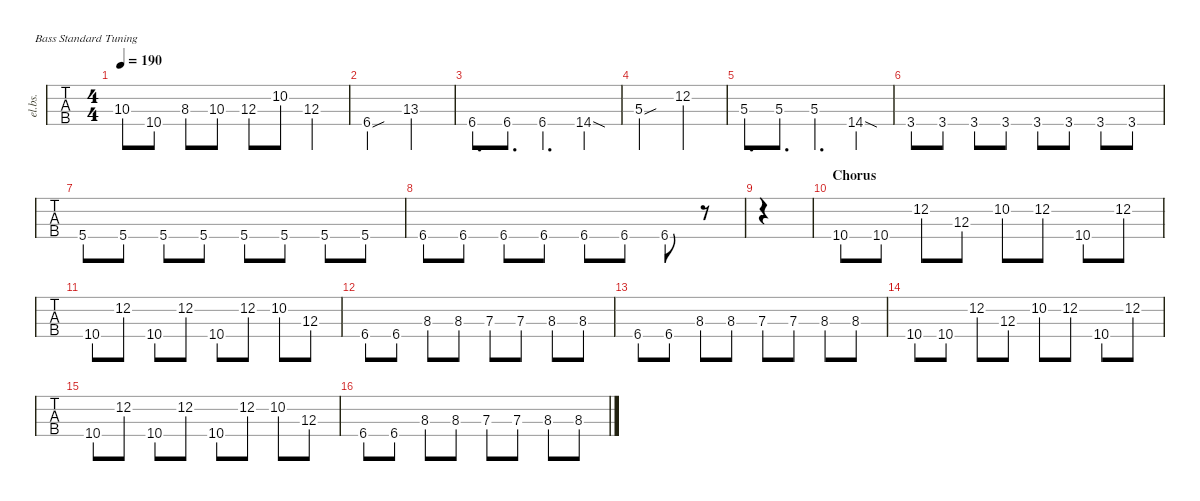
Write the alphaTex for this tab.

\defaultSystemsLayout 4
\hideDynamics
\bracketExtendMode nobrackets
\track ("山田リョウ" "el.bs.") {instrument electricbassfinger}
\staff {tabs}
\tuning (G2 D2 A1 E1)
\ts (4 4)
\tempo 190
\clef f4
\ks c
10.3{t}.8{dy mf} 10.4.8 8.3.8 10.3.8 12.3.8 10.2.8 12.3.4 |
6.4{sou acc #}.2 13.3{acc #}.2 |
6.4{st acc #}.8{d} 6.4{st acc #}.8{d} 6.4{acc #}.4{d} 14.4{sod acc #}.4 |
5.3{sou}.2 12.2.2 |
5.3{st}.8{d} 5.3{st}.8{d} 5.3.4{d} 14.4{sod acc #}.4 |
3.4.8 3.4.8 3.4.8 3.4.8 3.4.8 3.4.8 3.4.8 3.4.8 |
5.4.8 5.4.8 5.4.8 5.4.8 5.4.8 5.4.8 5.4.8 5.4.8 |
6.4{acc #}.8 6.4{acc #}.8 6.4{acc #}.8 6.4{acc #}.8 6.4{acc #}.8 6.4{acc #}.8 6.4{acc #}.8 r.8 |
|
\section ("" "Chorus")
10.4.8 10.4.8 12.2.8 12.3.8 10.2.8 12.2.8 10.4.8 12.2.8 |
10.4.8 12.2.8 10.4.8 12.2.8 10.4.8 12.2.8 10.2.8 12.3.8 |
6.4{acc #}.8 6.4{acc #}.8 8.3.8 8.3.8 7.3.8 7.3.8 8.3.8 8.3.8 |
6.4{acc #}.8 6.4{acc #}.8 8.3.8 8.3.8 7.3.8 7.3.8 8.3.8 8.3.8 |
10.4.8 10.4.8 12.2.8 12.3.8 10.2.8 12.2.8 10.4.8 12.2.8 |
10.4.8 12.2.8 10.4.8 12.2.8 10.4.8 12.2.8 10.2.8 12.3.8 |
6.4{acc #}.8 6.4{acc #}.8 8.3.8 8.3.8 7.3.8 7.3.8 8.3.8 8.3.8
